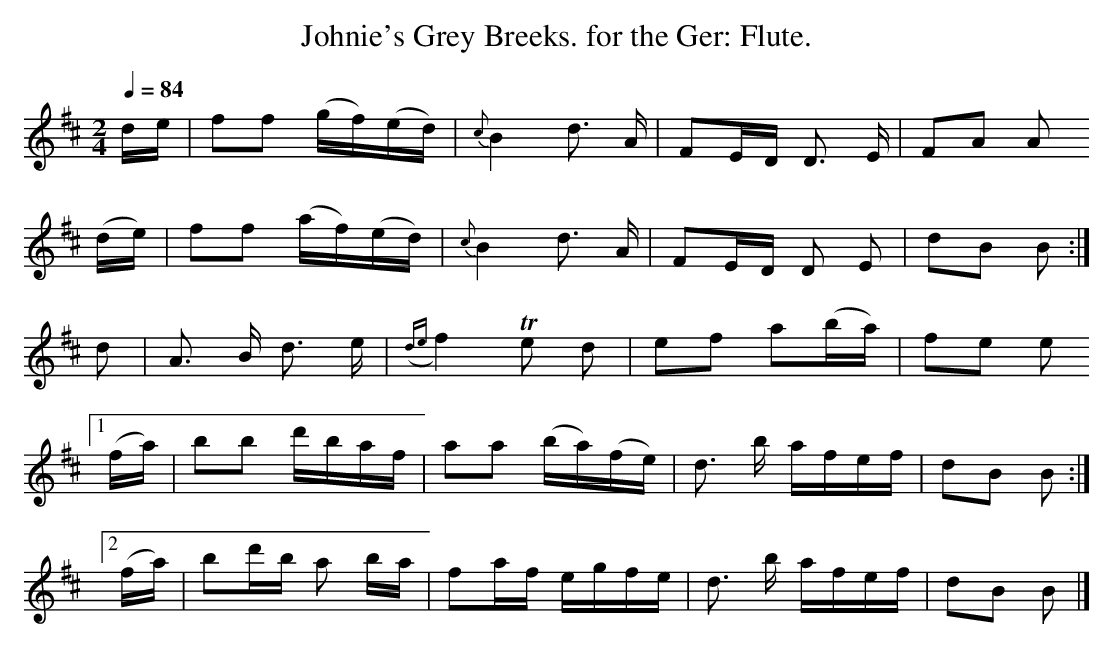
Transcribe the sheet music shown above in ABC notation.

X:1
T:Johnie's Grey Breeks. for the Ger: Flute.
M:2/4
L:1/16
Q:1/4=84
K:B minor
    de |f2f2 (gf)(ed)| {c} B4    d3   A |F2ED D3  E |F2A2 A2
   (de)|f2f2 (af)(ed)| {c} B4    d3   A |F2ED D2 E2 |d2B2 B2:|
    d2 |A3 B  d3   e |({de}f4)  Te2  d2 |e2f2 a2(ba)|f2e2 e2
[1 (fa)|b2b2  d'b`af |     a2a2 (ba)(fe)|d3 b af`ef |d2B2 B2:|
[2 (fa)|b2d'b a2  ba |     f2af  eg``fe |d3 b af`ef |d2B2 B2|]
